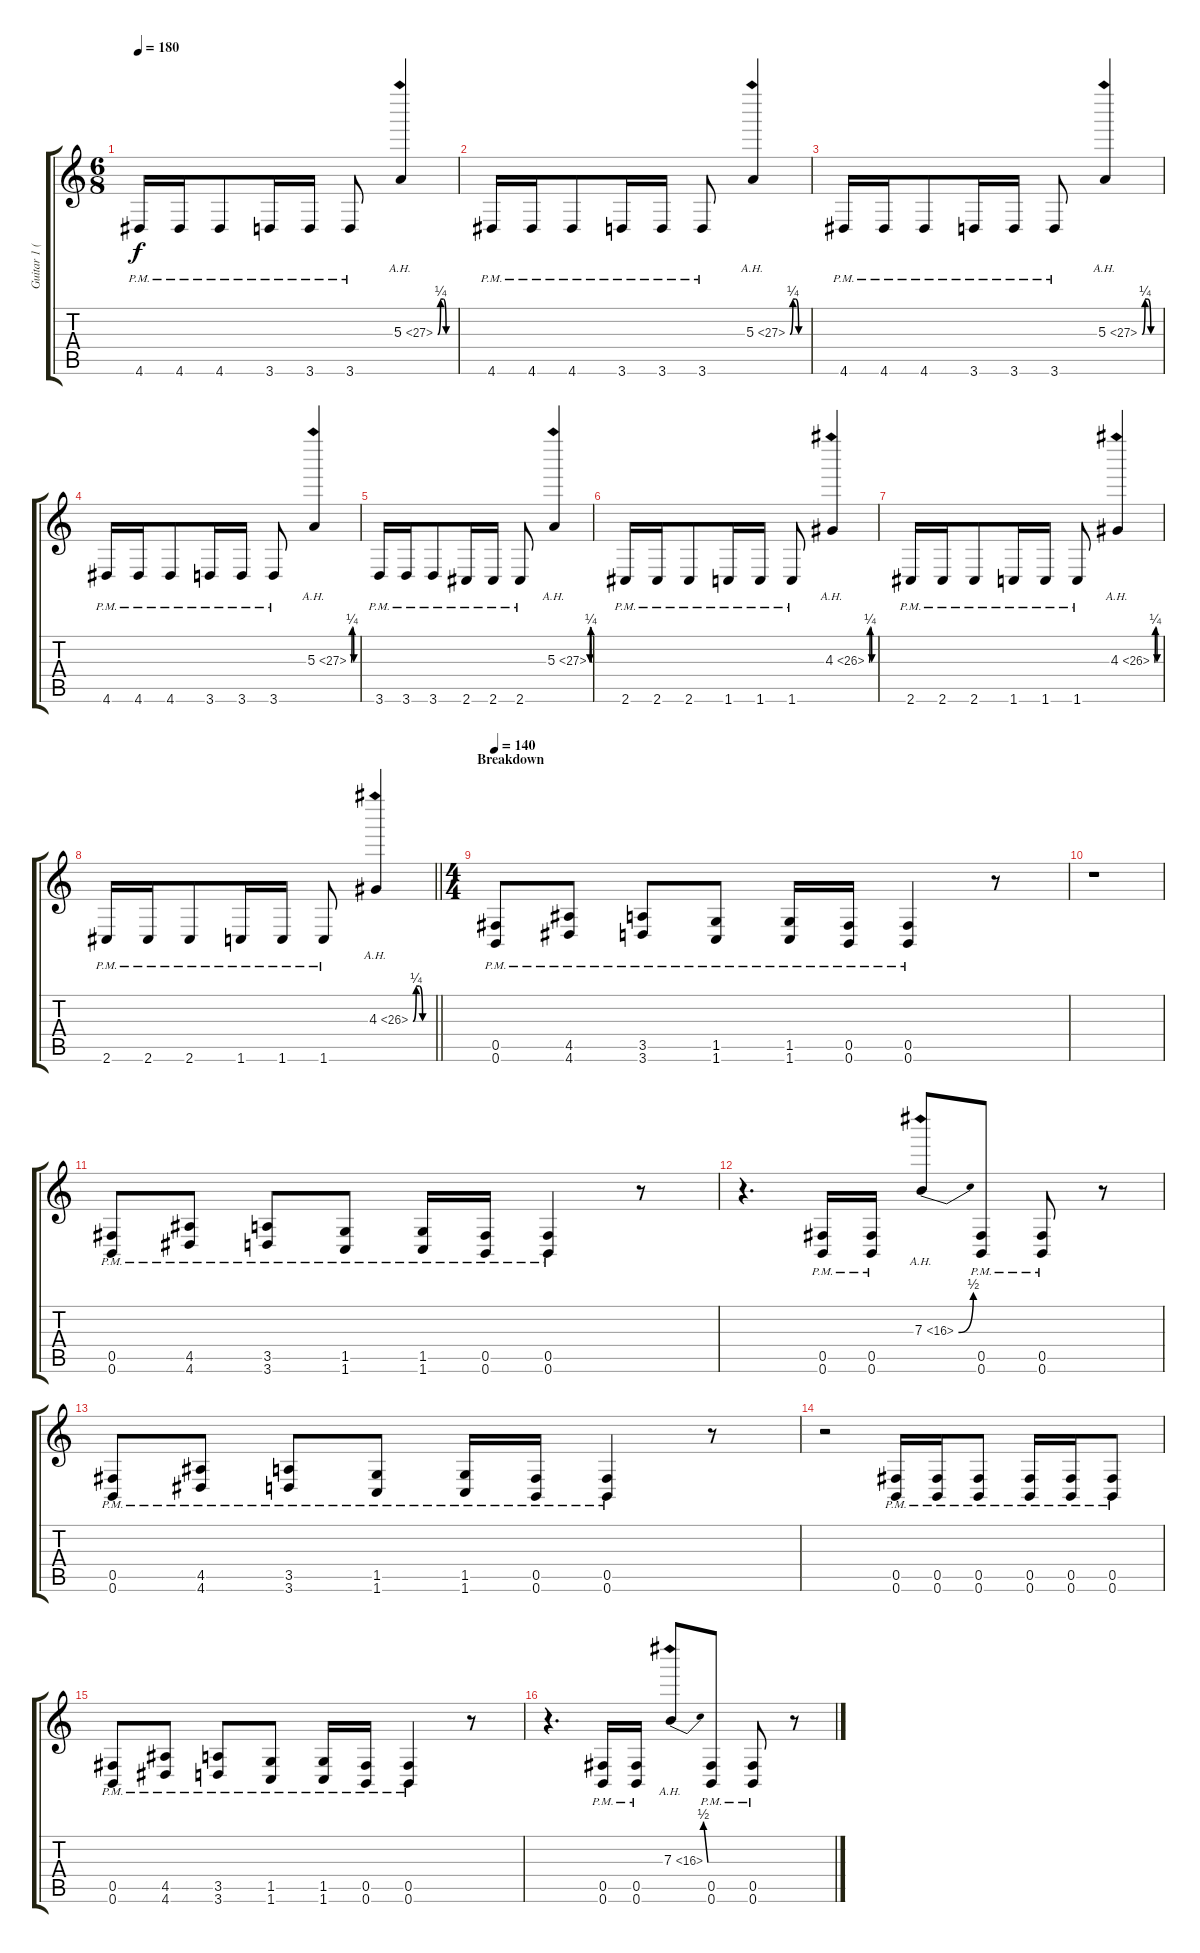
\track ("Guitar 1 (Right)" "Guitar 1 (") {instrument distortionguitar}
\staff {score tabs}
\tuning (Db4 Ab3 E3 B2 Gb2 B1) {hide}
\ts (6 8)
\tempo 180
\clef g2
\ks c
4.6{pm}.16{dy f} 4.6{pm}.16 4.6{pm}.8 3.6{pm}.16 3.6{pm}.16 3.6{pm}.8 5.3{be (custom 0 0 10 1 20 1 30 0 60 0) ah 22}.4 |
4.6{pm}.16 4.6{pm}.16 4.6{pm}.8 3.6{pm}.16 3.6{pm}.16 3.6{pm}.8 5.3{be (custom 0 0 10 1 20 1 30 0 60 0) ah 22}.4 |
4.6{pm}.16 4.6{pm}.16 4.6{pm}.8 3.6{pm}.16 3.6{pm}.16 3.6{pm}.8 5.3{be (custom 0 0 10 1 20 1 30 0 60 0) ah 22}.4 |
4.6{pm}.16 4.6{pm}.16 4.6{pm}.8 3.6{pm}.16 3.6{pm}.16 3.6{pm}.8 5.3{be (custom 0 0 10 1 20 1 30 0 60 0) ah 22}.4 |
3.6{pm}.16 3.6{pm}.16 3.6{pm}.8 2.6{pm}.16 2.6{pm}.16 2.6{pm}.8 5.3{be (custom 0 0 10 1 20 1 30 0 60 0) ah 22}.4 |
2.6{pm}.16 2.6{pm}.16 2.6{pm}.8 1.6{pm}.16 1.6{pm}.16 1.6{pm}.8 4.3{be (custom 0 0 10 1 20 1 30 0 60 0) ah 22}.4 |
2.6{pm}.16 2.6{pm}.16 2.6{pm}.8 1.6{pm}.16 1.6{pm}.16 1.6{pm}.8 4.3{be (custom 0 0 10 1 20 1 30 0 60 0) ah 22}.4 |
\barLineRight lightlight
2.6{pm}.16 2.6{pm}.16 2.6{pm}.8 1.6{pm}.16 1.6{pm}.16 1.6{pm}.8 4.3{be (custom 0 0 10 1 20 1 30 0 60 0) ah 22}.4 |
\ts (4 4)
\section ("" "Breakdown")
\tempo 140
(0.5{pm} 0.6{pm}).8 (4.5{pm} 4.6{pm}).8 (3.5{pm} 3.6{pm}).8 (1.5{pm} 1.6{pm}).8 (1.5{pm} 1.6{pm}).16 (0.5{pm} 0.6{pm}).16 (0.5{pm} 0.6{pm}).4 r.8 |
r.1 |
(0.5{pm} 0.6{pm}).8 (4.5{pm} 4.6{pm}).8 (3.5{pm} 3.6{pm}).8 (1.5{pm} 1.6{pm}).8 (1.5{pm} 1.6{pm}).16 (0.5{pm} 0.6{pm}).16 (0.5{pm} 0.6{pm}).4 r.8 |
r.4{d} (0.5 0.6{pm}).16 (0.5 0.6{pm}).16 7.3{be (bend 0 0 60 2) ah 9}.8 (0.5 0.6{pm}).8 (0.5 0.6{pm}).8 r.8 |
(0.5{pm} 0.6{pm}).8 (4.5{pm} 4.6{pm}).8 (3.5{pm} 3.6{pm}).8 (1.5{pm} 1.6{pm}).8 (1.5{pm} 1.6{pm}).16 (0.5{pm} 0.6{pm}).16 (0.5{pm} 0.6{pm}).4 r.8 |
r.2 (0.5 0.6{pm}).16 (0.5 0.6{pm}).16 (0.5 0.6{pm}).8 (0.5 0.6{pm}).16 (0.5 0.6{pm}).16 (0.5 0.6{pm}).8 |
(0.5{pm} 0.6{pm}).8 (4.5{pm} 4.6{pm}).8 (3.5{pm} 3.6{pm}).8 (1.5{pm} 1.6{pm}).8 (1.5{pm} 1.6{pm}).16 (0.5{pm} 0.6{pm}).16 (0.5{pm} 0.6{pm}).4 r.8 |
r.4{d} (0.5 0.6{pm}).16 (0.5 0.6{pm}).16 7.3{be (bend 0 0 60 2) ah 9}.8 (0.5 0.6{pm}).8 (0.5 0.6{pm}).8 r.8
